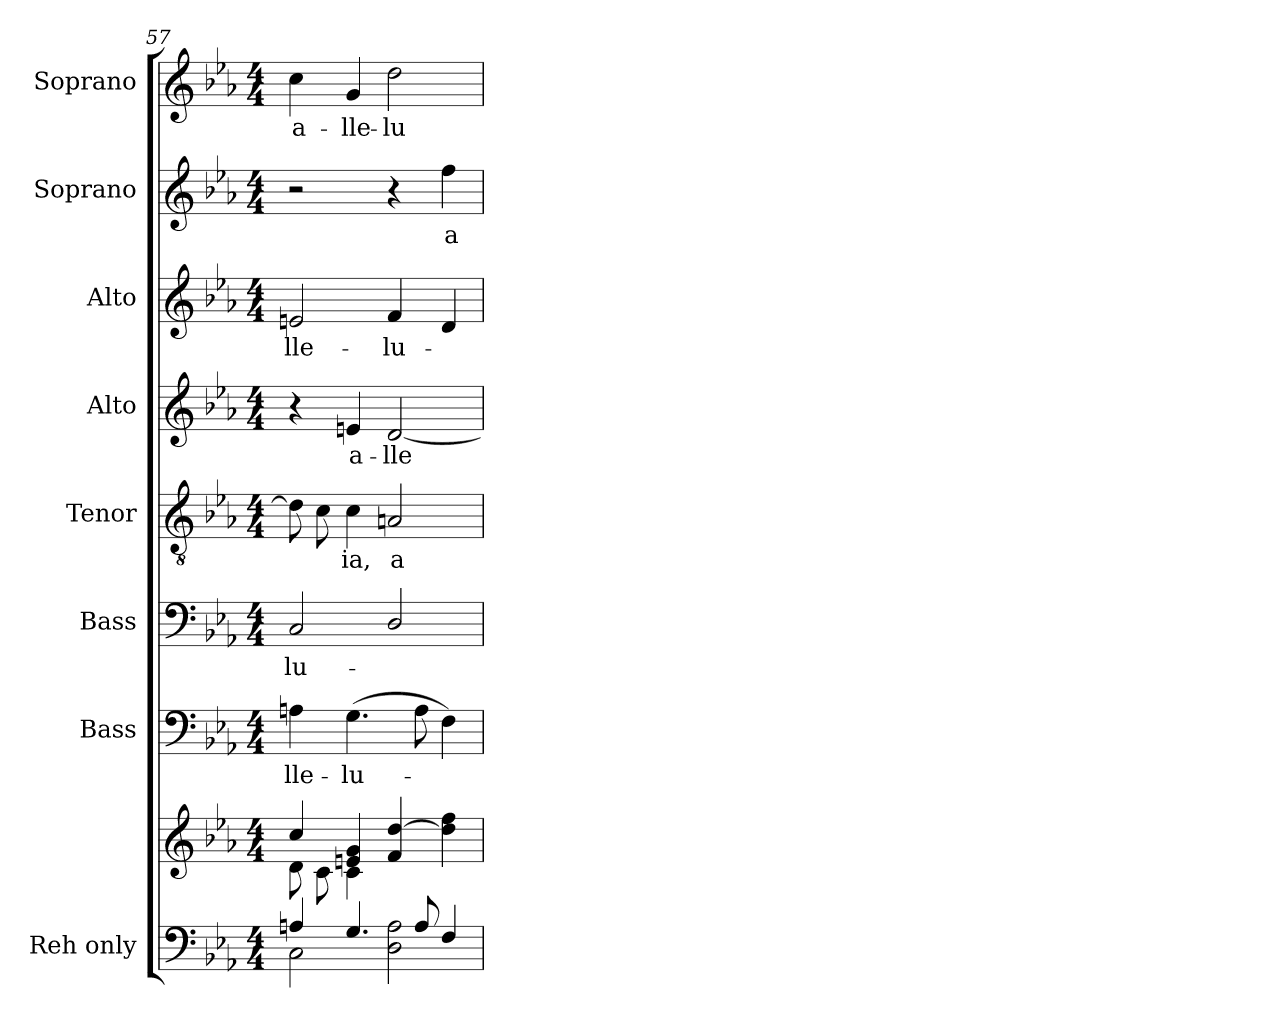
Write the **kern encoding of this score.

**kern	**kern	**kern	**text	**kern	**text	**kern	**text	**kern	**text	**kern	**text	**kern	**text	**kern	**text
*part8	*part8	*part7	*part7	*part6	*part6	*part5	*part5	*part4	*part4	*part3	*part3	*part2	*part2	*part1	*part1
*staff9	*staff8	*staff7	*staff7	*staff6	*staff6	*staff5	*staff5	*staff4	*staff4	*staff3	*staff3	*staff2	*staff2	*staff1	*staff1
*I"Reh only	*	*I"Bass	*	*I"Bass	*	*I"Tenor	*	*I"Alto	*	*I"Alto	*	*I"Soprano	*	*I"Soprano	*
*I'Reh only	*	*I'B.	*	*I'B.	*	*I'T.	*	*I'A.	*	*I'A.	*	*I'S.	*	*I'S.	*
*clefF4	*clefG2	*clefF4	*	*clefF4	*	*clefGv2	*	*clefG2	*	*clefG2	*	*clefG2	*	*clefG2	*
*	*	*	*	*	*	*ITrd7c12	*	*	*	*	*	*	*	*	*
*k[b-e-a-]	*k[b-e-a-]	*k[b-e-a-]	*	*k[b-e-a-]	*	*k[b-e-a-]	*	*k[b-e-a-]	*	*k[b-e-a-]	*	*k[b-e-a-]	*	*k[b-e-a-]	*
*E-:	*E-:	*E-:	*	*E-:	*	*E-:	*	*E-:	*	*E-:	*	*E-:	*	*E-:	*
*M4/4	*M4/4	*M4/4	*	*M4/4	*	*M4/4	*	*M4/4	*	*M4/4	*	*M4/4	*	*M4/4	*
=57	=57	=57	=57	=57	=57	=57	=57	=57	=57	=57	=57	=57	=57	=57	=57
*^	*^	*	*	*	*	*	*	*	*	*	*	*	*	*	*
!	!	!	!	!	!LO:LY:b:color=#000000	!	!	!	!	!	!	!	!	!	!	!	!
!	!	!	!	!	!	!	!LO:LY:b:color=#000000	!	!	!	!	!	!	!	!	!	!
!	!	!	!	!	!	!	!	!	!	!	!	!	!LO:LY:b:color=#000000	!	!	!	!
!	!	!	!	!	!	!	!	!	!	!	!	!	!	!	!	!	!LO:LY:b:color=#000000
4Ani/	2Ci\	4cci/	8di\	4Ani\	-lle-	2Ci/	-lu-	8Di\]	.	4r	.	2eni/	-lle-	2r	.	4cci\	a-
.	.	.	8ci\	.	.	.	.	8Ci\	.	.	.	.	.	.	.	.	.
!	!	!	!	!	!LO:LY:b:color=#000000	!	!	!	!	!	!	!	!	!	!	!	!
!	!	!	!	!	!	!	!	!	!LO:LY:b:color=#000000	!	!	!	!	!	!	!	!
!	!	!	!	!	!	!	!	!	!	!	!LO:LY:b:color=#000000	!	!	!	!	!	!
!	!	!	!	!	!	!	!	!	!	!	!	!	!	!	!	!	!LO:LY:b:color=#000000
4.Gi/	.	4eni/ 4gi	4ci\	(4.Gi\	-lu-	.	.	4Ci\	-ia,	4eni/	a-	.	.	.	.	4gi/	-lle-
!	!	!	!	!	!	!	!	!	!LO:LY:b:color=#000000	!	!	!	!	!	!	!	!
!	!	!	!	!	!	!	!	!	!	!	!LO:LY:b:color=#000000	!	!	!	!	!	!
!	!	!	!	!	!	!	!	!	!	!	!	!	!LO:LY:b:color=#000000	!	!	!	!
!	!	!	!	!	!	!	!	!	!	!	!	!	!	!	!	!	!LO:LY:b:color=#000000
.	2Di\ 2Ai	4fi/ [4ddi	2ryy	.	.	2Di/	.	2AAni/	a-	[2di/	-lle-	4fi/	-lu-	4r	.	2ddi\	-lu-
8Ai/	.	.	.	8Ai\	.	.	.	.	.	.	.	.	.	.	.	.	.
!	!	!	!	!	!	!	!	!	!	!	!	!	!	!	!LO:LY:b:color=#000000	!	!
4Fi/	.	4ddi\] 4ffi	.	4Fi\)	.	.	.	.	.	.	.	4di/	.	4ffi\	a-	.	.
*v	*v	*	*	*	*	*	*	*	*	*	*	*	*	*	*	*	*
*	*v	*v	*	*	*	*	*	*	*	*	*	*	*	*	*	*
=	=	=	=	=	=	=	=	=	=	=	=	=	=	=	=
*-	*-	*-	*-	*-	*-	*-	*-	*-	*-	*-	*-	*-	*-	*-	*-
